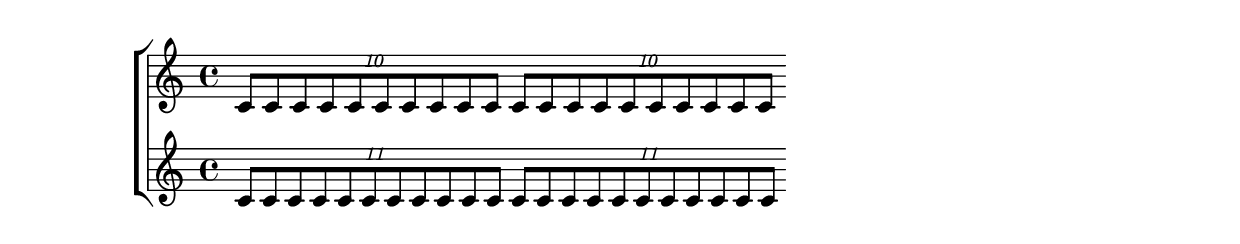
\version "2.12.0"

 \header{

  texidoc = "Concurrent tuplets should be equidistant on all staves.
Such equidistant spacing is at odds with elegant engraver spacing;
hence it must be switched on explicitly with the
@code{uniform-stretching} property of @code{SpacingSpanner}."
}

\layout{
  \context{
    \Score
    \override SpacingSpanner #'uniform-stretching = ##t
  }
}

\relative c' { 
  \context StaffGroup << 
    \new Staff  \context Voice { 
      \times 2/10 {  c8[ c c c c c c c c c] } 
      \times 2/10 {  c[  c c c c c c c c c] } 
    }
    \new Staff  \context Voice { 
      \times 2/11 {  c8[ c c c c c c c c c c] } 
      \times 2/11 {  c[  c c c c c c c c c c] } 
    }
  >>
}



